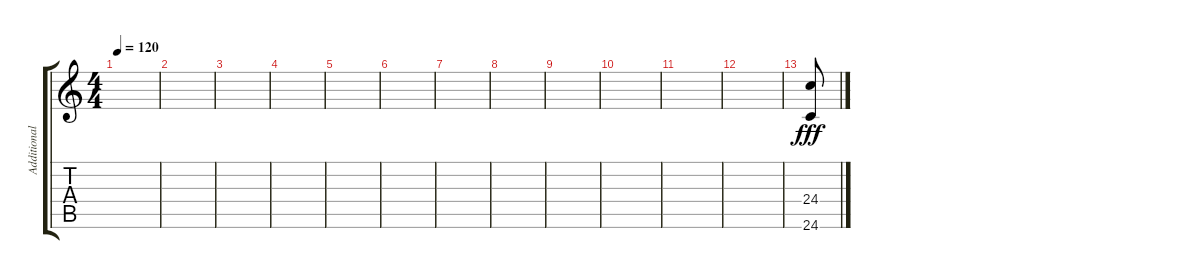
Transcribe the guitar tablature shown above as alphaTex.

\track ("Additional" "Additional") {instrument cello}
\staff {score tabs}
\tuning (D4 A3 F3 C3 G2 C2) {hide}
\ts (4 4)
\tempo 120
\clef g2
\ks c
|
|
|
|
|
|
|
|
|
|
|
|
(24.4 24.6).8{dy fff instrument orchestrahit}
